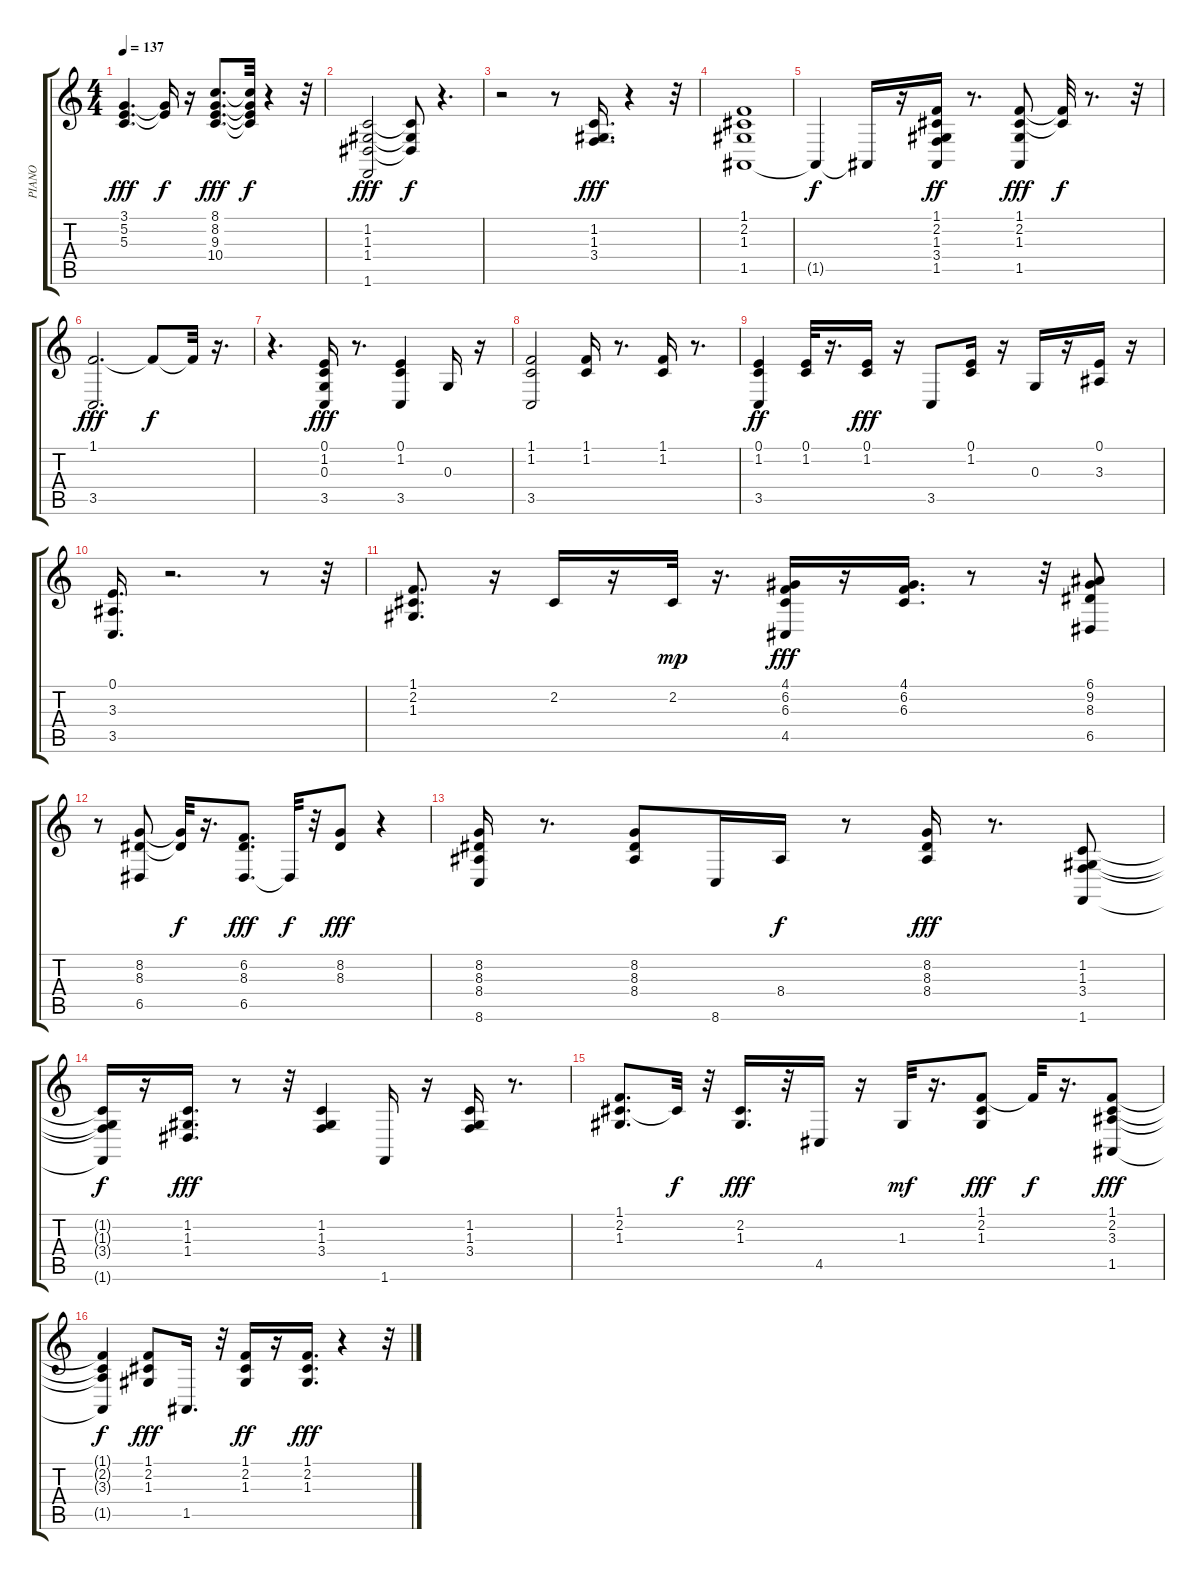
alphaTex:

\track ("PIANO" "PIANO") {instrument brightacousticpiano}
\staff {score tabs}
\tuning (E4 B3 G3 D3 A2 E2) {hide}
\ts (4 4)
\tempo 137
\clef g2
\ks c
(3.1 5.2 5.3).4{d dy fff} (3.1{t} 5.2{t}).16{dy f} r.16 (8.1 8.2 9.3 10.4).8{d dy fff} (8.1{t} 8.2{t} 9.3{t} 10.4{t}).32{dy f} r.4 r.32 |
(1.2 1.3 1.4 1.6).2{dy fff} (1.2{t} 1.3{t} 1.4{t}).8{dy f} r.4{d} |
r.2 r.8 (1.2 1.3 3.4).16{d dy fff} r.4 r.32 |
(1.1 2.2 1.3 1.5).1 |
1.5{t}.4{dy f} 1.5{t}.16 r.16 (1.1 2.2 1.3 3.4 1.5).16{dy ff} r.8{d} (1.1 2.2 1.3 1.5).8{dy fff} (1.1{t} 2.2{t}).32{dy f} r.8{d} r.32 |
(1.1 3.5).2{d dy fff} 1.1{t}.8{dy f} 1.1{t}.32 r.16{d} |
r.4{d} (0.1 1.2 0.3 3.5).16{dy fff} r.8{d} (0.1 1.2 3.5).4 0.3.16 r.16 |
(1.1 1.2 3.5).2 (1.1 1.2).16 r.8{d} (1.1 1.2).16 r.8{d} |
(0.1 1.2 3.5).4{dy ff} (0.1 1.2).32 r.16{d} (0.1 1.2).16{dy fff} r.16 3.5.8 (0.1 1.2).16 r.16 0.3.16 r.16 (0.1 3.3).16 r.16 |
(0.1 3.3 3.5).16{d} r.2{d} r.8 r.32 |
(1.1 2.2 1.3).8{d} r.16 2.2.16 r.16 2.2.32{dy mp} r.16{d} (4.1 6.2 6.3 4.5).16{dy fff} r.16 (4.1 6.2 6.3).16{d} r.8 r.32 (6.1 9.2 8.3 6.5).8 |
r.8 (8.2 8.3 6.5).8 (8.2{t} 8.3{t}).32{dy f} r.16{d} (6.2 8.3 6.5).8{d dy fff} 6.5{t}.32{dy f} r.32 (8.2 8.3).8{dy fff} r.4 |
(8.2 8.3 8.4 8.6).16 r.8{d} (8.2 8.3 8.4).8 8.6.16 8.4.16{dy f} r.8 (8.2 8.3 8.4).16{dy fff} r.8{d} (1.2 1.3 3.4 1.6).8 |
(1.2{t} 1.3{t} 3.4{t} 1.6{t}).16{dy f} r.16 (1.2 1.3 1.4).16{d dy fff} r.8 r.32 (1.2 1.3 3.4).4 1.6.16 r.16 (1.2 1.3 3.4).16 r.8{d} |
(1.1 2.2 1.3).8{d} 2.2{t}.32{dy f} r.32 (2.2 1.3).16{d dy fff} r.32 4.5.16 r.16 1.3.32{dy mf} r.16{d} (1.1 2.2 1.3).8{dy fff} 1.1{t}.32{dy f} r.16{d} (1.1 2.2 3.3 1.5).8{dy fff} |
(1.1{t} 2.2{t} 3.3{t} 1.5{t}).4{dy f} (1.1 2.2 1.3).8{dy fff} 1.5.16{d} r.32 (1.1 2.2 1.3).16{dy ff} r.16 (1.1 2.2 1.3).16{d dy fff} r.4 r.32
